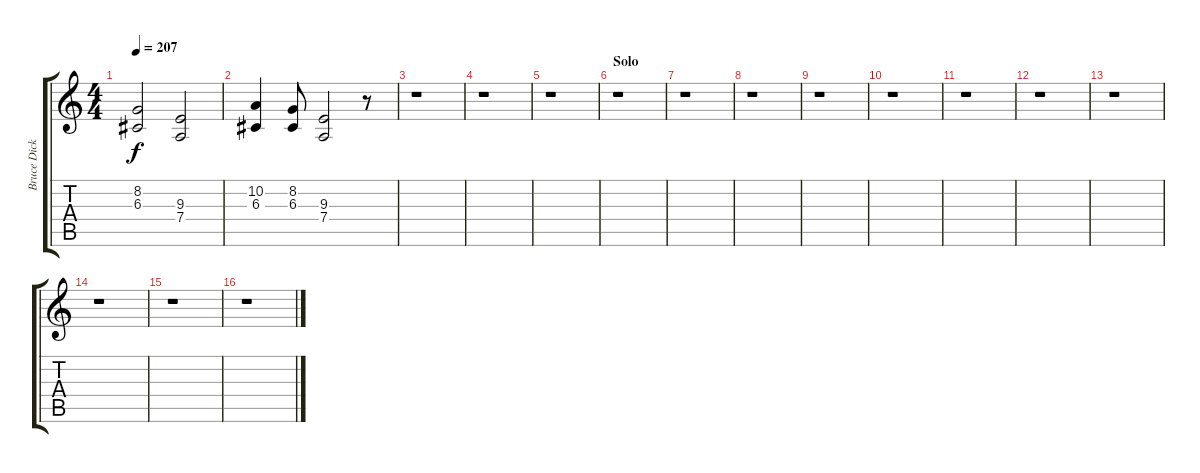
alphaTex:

\track ("Bruce Dickinson" "Bruce Dick") {instrument choiraahs}
\staff {score tabs}
\tuning (E4 B3 G3 D3 A2 E2) {hide}
\ts (4 4)
\tempo 207
\clef g2
\ks c
(8.2 6.3).2{dy f} (9.3 7.4).2 |
(10.2 6.3).4 (8.2 6.3).8 (9.3 7.4).2 r.8 |
r.1 |
r.1 |
r.1 |
\section ("" "Solo")
r.1 |
r.1 |
r.1 |
r.1 |
r.1 |
r.1 |
r.1 |
r.1 |
r.1 |
r.1 |
r.1
